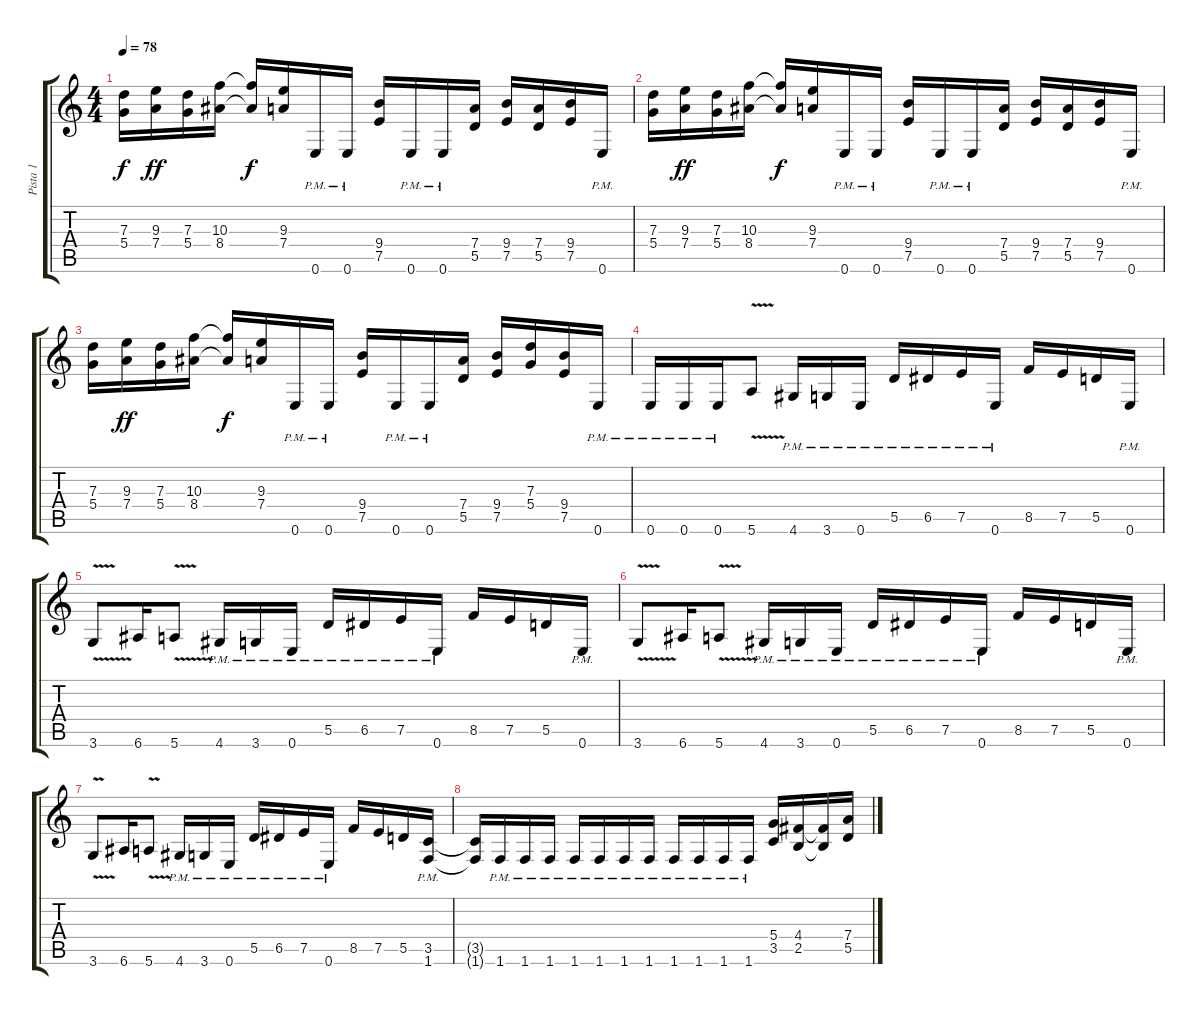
\track ("Pista 1" "Pista 1") {instrument overdrivenguitar}
\staff {score tabs}
\tuning (E4 B3 G3 D3 A2 E2) {hide}
\ts (4 4)
\tempo 78
\clef g2
\ks c
(7.3 5.4).16{dy f} (9.3 7.4).16{dy ff} (7.3 5.4).16 (10.3 8.4).16 (10.3{t} 8.4{t}).16{dy f} (9.3 7.4).16 0.6{pm}.16 0.6{pm}.16 (9.4 7.5).16 0.6{pm}.16 0.6{pm}.16 (7.4 5.5).16 (9.4 7.5).16 (7.4 5.5).16 (9.4 7.5).16 0.6{pm}.16 |
(7.3 5.4).16 (9.3 7.4).16{dy ff} (7.3 5.4).16 (10.3 8.4).16 (10.3{t} 8.4{t}).16{dy f} (9.3 7.4).16 0.6{pm}.16 0.6{pm}.16 (9.4 7.5).16 0.6{pm}.16 0.6{pm}.16 (7.4 5.5).16 (9.4 7.5).16 (7.4 5.5).16 (9.4 7.5).16 0.6{pm}.16 |
(7.3 5.4).16 (9.3 7.4).16{dy ff} (7.3 5.4).16 (10.3 8.4).16 (10.3{t} 8.4{t}).16{dy f} (9.3 7.4).16 0.6{pm}.16 0.6{pm}.16 (9.4 7.5).16 0.6{pm}.16 0.6{pm}.16 (7.4 5.5).16 (9.4 7.5).16 (7.3 5.4).16 (9.4 7.5).16 0.6{pm}.16 |
0.6{pm}.16 0.6{pm}.16 0.6{pm}.16 5.6{v}.8 4.6{pm}.16 3.6{pm}.16 0.6{pm}.16 5.5{pm}.16 6.5{pm}.16 7.5{pm}.16 0.6{pm}.16 8.5.16 7.5.16 5.5.16 0.6{pm}.16 |
3.6{v}.8 6.6.16 5.6{v}.8 4.6{pm}.16 3.6{pm}.16 0.6{pm}.16 5.5{pm}.16 6.5{pm}.16 7.5{pm}.16 0.6{pm}.16 8.5.16 7.5.16 5.5.16 0.6{pm}.16 |
3.6{v}.8 6.6.16 5.6{v}.8 4.6{pm}.16 3.6{pm}.16 0.6{pm}.16 5.5{pm}.16 6.5{pm}.16 7.5{pm}.16 0.6{pm}.16 8.5.16 7.5.16 5.5.16 0.6{pm}.16 |
3.6{v}.8 6.6.16 5.6{v}.8 4.6{pm}.16 3.6{pm}.16 0.6{pm}.16 5.5{pm}.16 6.5{pm}.16 7.5{pm}.16 0.6{pm}.16 8.5.16 7.5.16 5.5.16 (3.5 1.6{pm}).16 |
(3.5{t} 1.6{t}).16 1.6{pm}.16 1.6{pm}.16 1.6{pm}.16 1.6{pm}.16 1.6{pm}.16 1.6{pm}.16 1.6{pm}.16 1.6{pm}.16 1.6{pm}.16 1.6{pm}.16 1.6{pm}.16 (5.4 3.5).16 (4.4 2.5).16 (4.4{t} 2.5{t}).16 (7.4 5.5).16
